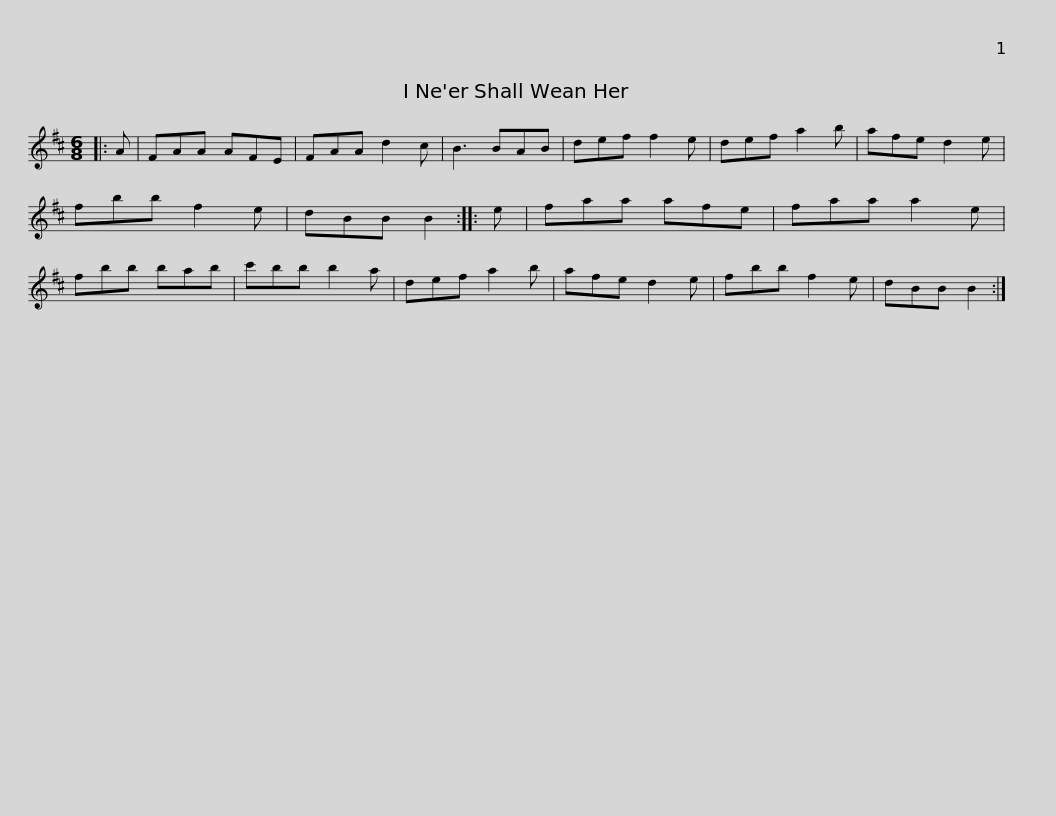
X:1
L:1/8
M:6/8
I:linebreak $
K:Bmin
V:1 treble
V:1
|: A | FAA AFE | FAA d2 c | B3 BAB | def f2 e | %5
 def a2 b | afe d2 e | fbb f2 e |$ dBB B2 :: e | %10
 faa afe | faa a2 e | fbb bab | c'bb b2 a | def a2 b | %15
 afe d2 e |$ fbb f2 e | dBB B2 :| %18
